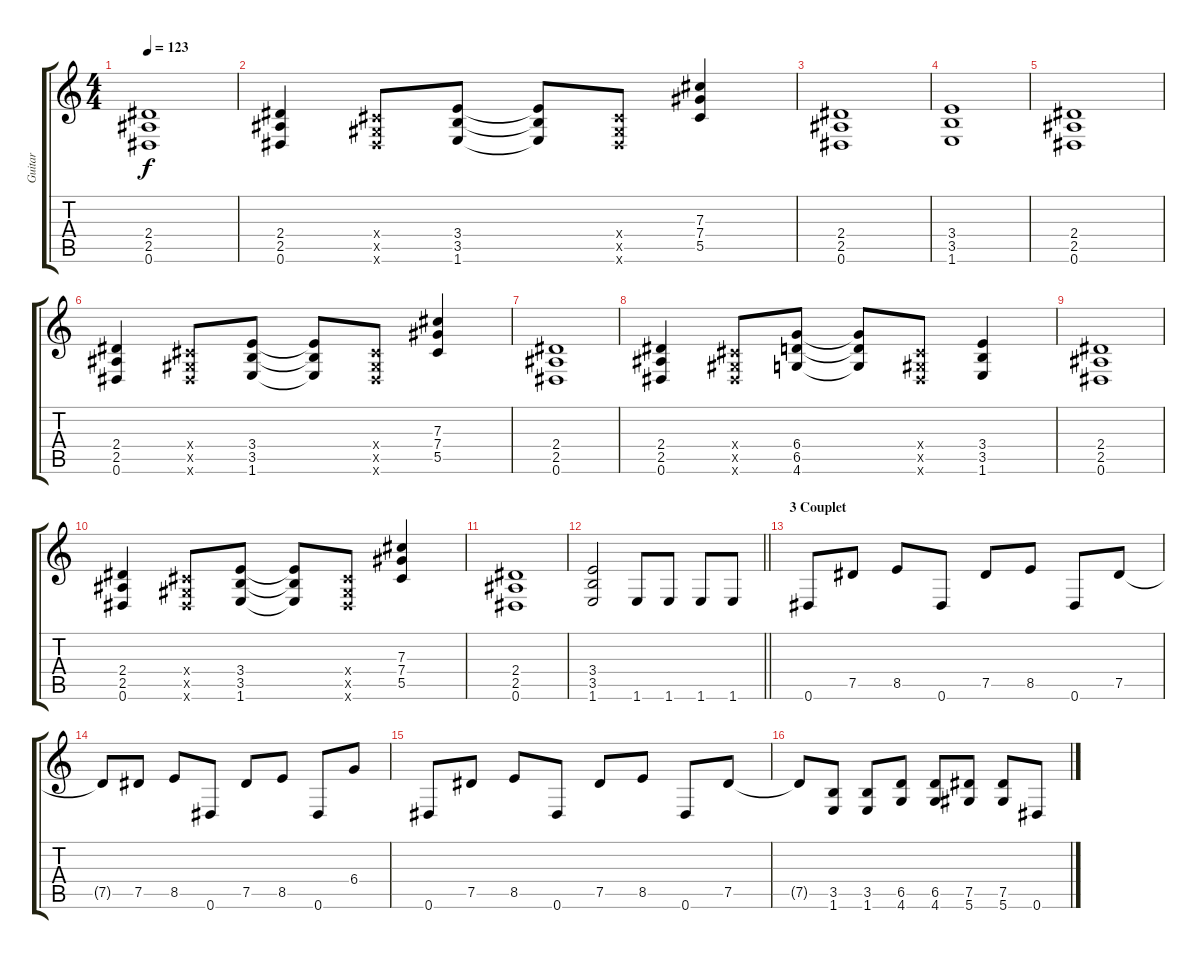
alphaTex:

\track ("Guitar" "Guitar") {instrument distortionguitar}
\staff {score tabs}
\tuning (Eb4 Bb3 Gb3 Db3 Ab2 Eb2) {hide}
\ts (4 4)
\tempo 123
\clef g2
\ks c
(2.4 2.5 0.6).1{dy f} |
(2.4 2.5 0.6).4 (0.4{x} 0.5{x} 0.6{x}).8 (3.4 3.5 1.6).8 (3.4{t} 3.5{t} 1.6{t}).8 (0.4{x} 0.5{x} 0.6{x}).8 (7.3 7.4 5.5).4 |
(2.4 2.5 0.6).1 |
(3.4 3.5 1.6).1 |
(2.4 2.5 0.6).1 |
(2.4 2.5 0.6).4 (0.4{x} 0.5{x} 0.6{x}).8 (3.4 3.5 1.6).8 (3.4{t} 3.5{t} 1.6{t}).8 (0.4{x} 0.5{x} 0.6{x}).8 (7.3 7.4 5.5).4 |
(2.4 2.5 0.6).1 |
(2.4 2.5 0.6).4 (0.4{x} 0.5{x} 0.6{x}).8 (6.4 6.5 4.6).8 (6.4{t} 6.5{t} 4.6{t}).8 (0.4{x} 0.5{x} 0.6{x}).8 (3.4 3.5 1.6).4 |
(2.4 2.5 0.6).1 |
(2.4 2.5 0.6).4 (0.4{x} 0.5{x} 0.6{x}).8 (3.4 3.5 1.6).8 (3.4{t} 3.5{t} 1.6{t}).8 (0.4{x} 0.5{x} 0.6{x}).8 (7.3 7.4 5.5).4 |
(2.4 2.5 0.6).1 |
\barLineRight lightlight
(3.4 3.5 1.6).2 1.6.8 1.6.8 1.6.8 1.6.8 |
\section ("" "3 Couplet")
0.6.8 7.5.8 8.5.8 0.6.8 7.5.8 8.5.8 0.6.8 7.5.8 |
7.5{t}.8 7.5.8 8.5.8 0.6.8 7.5.8 8.5.8 0.6.8 6.4.8 |
0.6.8 7.5.8 8.5.8 0.6.8 7.5.8 8.5.8 0.6.8 7.5.8 |
7.5{t}.8 (3.5 1.6).8 (3.5 1.6).8 (6.5 4.6).8 (6.5 4.6).8 (7.5 5.6).8 (7.5 5.6).8 0.6.8
